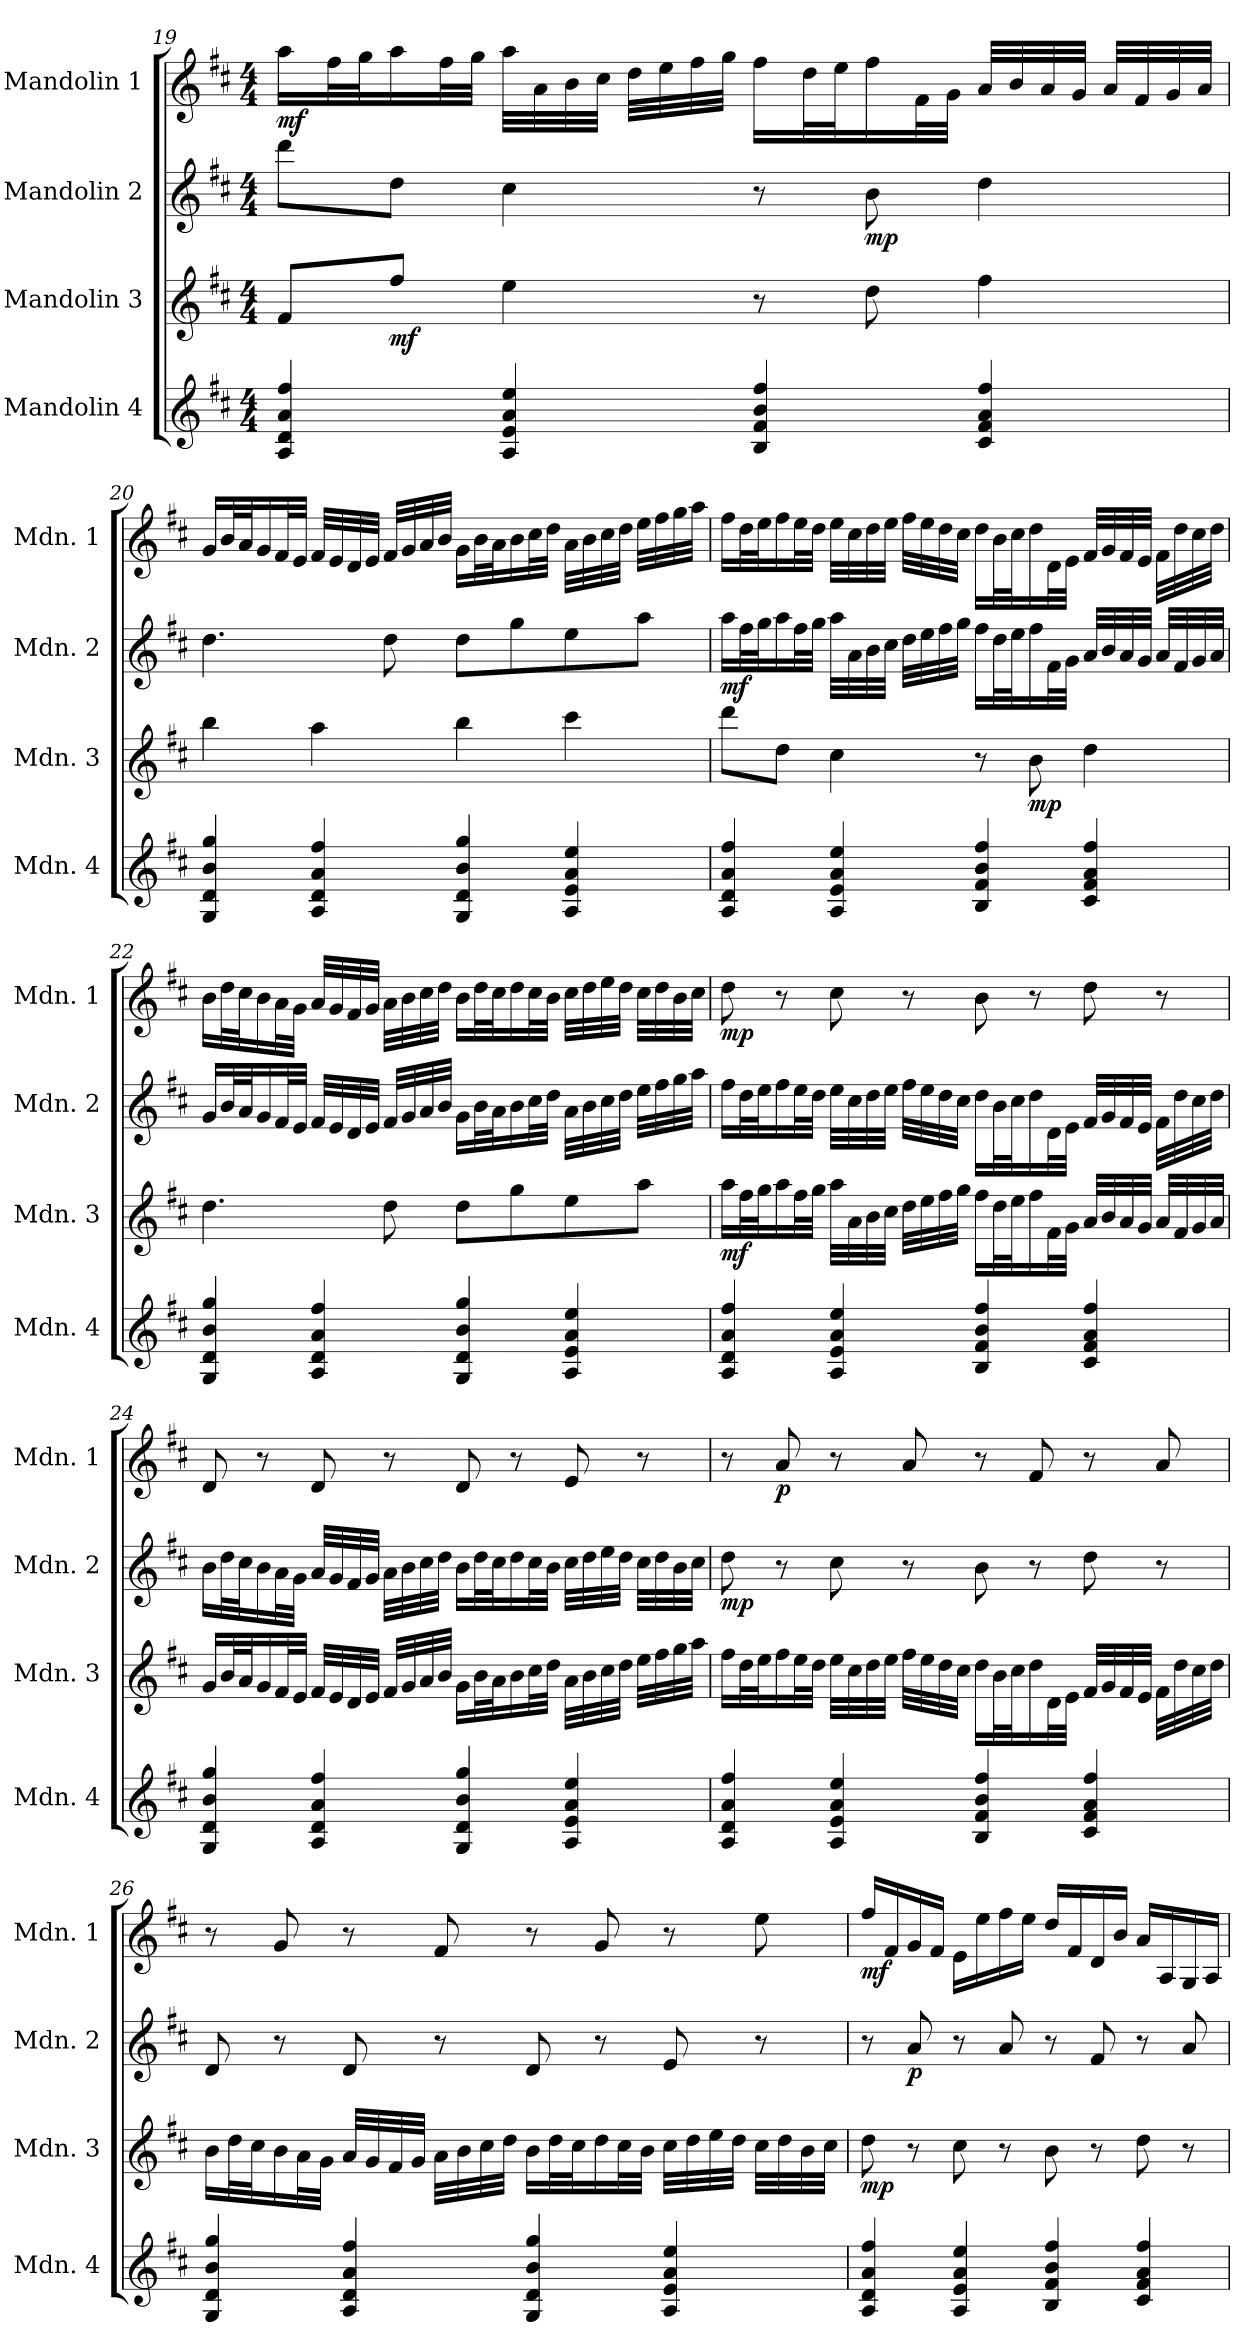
**kern	**kern	**dynam	**kern	**dynam	**kern	**dynam
*part4	*part3	*part3	*part2	*part2	*part1	*part1
*staff4	*staff3	*staff3	*staff2	*staff2	*staff1	*staff1
*I"Mandolin 4	*I"Mandolin 3	*	*I"Mandolin 2	*	*I"Mandolin 1	*
*I'Mdn. 4	*I'Mdn. 3	*	*I'Mdn. 2	*	*I'Mdn. 1	*
!!LO:LB:g=z
*clefG2	*clefG2	*	*clefG2	*	*clefG2	*
*k[f#c#]	*k[f#c#]	*	*k[f#c#]	*	*k[f#c#]	*
*D:	*D:	*	*D:	*	*D:	*
*M4/4	*M4/4	*	*M4/4	*	*M4/4	*
=19	=19	=19	=19	=19	=19	=19
!	!	!	!	!	!	!LO:DY:b
4A/ 4d/ 4a/ 4ff#/	8f#/L	.	8ddd\L	.	16aa\LL	mf
.	.	.	.	.	32ff#\L	.
.	.	.	.	.	32gg\J	.
!	!	!LO:DY:b	!	!	!	!
.	8ff#/J	mf	8dd\J	.	16aa\	.
.	.	.	.	.	32ff#\L	.
.	.	.	.	.	32gg\JJJ	.
4A/ 4e/ 4a/ 4ee/	4ee\	.	4cc#\	.	32aa\LLL	.
.	.	.	.	.	32a\	.
.	.	.	.	.	32b\	.
.	.	.	.	.	32cc#\JJJ	.
.	.	.	.	.	32dd\LLL	.
.	.	.	.	.	32ee\	.
.	.	.	.	.	32ff#\	.
.	.	.	.	.	32gg\JJJ	.
4B/ 4f#/ 4b/ 4ff#/	8r	.	8r	.	16ff#\LL	.
.	.	.	.	.	32dd\L	.
.	.	.	.	.	32ee\J	.
!	!	!	!	!LO:DY:b	!	!
.	8dd\	.	8b\	mp	16ff#\	.
.	.	.	.	.	32f#\L	.
.	.	.	.	.	32g\JJJ	.
4c#/ 4f#/ 4a/ 4ff#/	4ff#\	.	4dd\	.	32a/LLL	.
.	.	.	.	.	32b/	.
.	.	.	.	.	32a/	.
.	.	.	.	.	32g/JJJ	.
.	.	.	.	.	32a/LLL	.
.	.	.	.	.	32f#/	.
.	.	.	.	.	32g/	.
.	.	.	.	.	32a/JJJ	.
!!LO:LB:g=z
=20	=20	=20	=20	=20	=20	=20
4G/ 4d/ 4b/ 4gg/	4bb\	.	4.dd\	.	16g/LL	.
.	.	.	.	.	32b/L	.
.	.	.	.	.	32a/J	.
.	.	.	.	.	16g/	.
.	.	.	.	.	32f#/L	.
.	.	.	.	.	32e/JJJ	.
4A/ 4d/ 4a/ 4ff#/	4aa\	.	.	.	32f#/LLL	.
.	.	.	.	.	32e/	.
.	.	.	.	.	32d/	.
.	.	.	.	.	32e/JJJ	.
.	.	.	8dd\	.	32f#/LLL	.
.	.	.	.	.	32g/	.
.	.	.	.	.	32a/	.
.	.	.	.	.	32b/JJJ	.
4G/ 4d/ 4b/ 4gg/	4bb\	.	8dd\L	.	16g\LL	.
.	.	.	.	.	32b\L	.
.	.	.	.	.	32a\J	.
.	.	.	8gg\	.	16b\	.
.	.	.	.	.	32cc#\L	.
.	.	.	.	.	32dd\JJJ	.
4A/ 4e/ 4a/ 4ee/	4ccc#\	.	8ee\	.	32a\LLL	.
.	.	.	.	.	32b\	.
.	.	.	.	.	32cc#\	.
.	.	.	.	.	32dd\JJJ	.
.	.	.	8aa\J	.	32ee\LLL	.
.	.	.	.	.	32ff#\	.
.	.	.	.	.	32gg\	.
.	.	.	.	.	32aa\JJJ	.
!!LO:PB:g=z
=21	=21	=21	=21	=21	=21	=21
!	!	!	!	!LO:DY:b	!	!
4A/ 4d/ 4a/ 4ff#/	8ddd\L	.	16aa\LL	mf	16ff#\LL	.
.	.	.	32ff#\L	.	32dd\L	.
.	.	.	32gg\J	.	32ee\J	.
.	8dd\J	.	16aa\	.	16ff#\	.
.	.	.	32ff#\L	.	32ee\L	.
.	.	.	32gg\JJJ	.	32dd\JJJ	.
4A/ 4e/ 4a/ 4ee/	4cc#\	.	32aa\LLL	.	32ee\LLL	.
.	.	.	32a\	.	32cc#\	.
.	.	.	32b\	.	32dd\	.
.	.	.	32cc#\JJJ	.	32ee\JJJ	.
.	.	.	32dd\LLL	.	32ff#\LLL	.
.	.	.	32ee\	.	32ee\	.
.	.	.	32ff#\	.	32dd\	.
.	.	.	32gg\JJJ	.	32cc#\JJJ	.
4B/ 4f#/ 4b/ 4ff#/	8r	.	16ff#\LL	.	16dd\LL	.
.	.	.	32dd\L	.	32b\L	.
.	.	.	32ee\J	.	32cc#\J	.
!	!	!LO:DY:b	!	!	!	!
.	8b\	mp	16ff#\	.	16dd\	.
.	.	.	32f#\L	.	32d\L	.
.	.	.	32g\JJJ	.	32e\JJJ	.
4c#/ 4f#/ 4a/ 4ff#/	4dd\	.	32a/LLL	.	32f#/LLL	.
.	.	.	32b/	.	32g/	.
.	.	.	32a/	.	32f#/	.
.	.	.	32g/JJJ	.	32e/JJJ	.
.	.	.	32a/LLL	.	32f#\LLL	.
.	.	.	32f#/	.	32dd\	.
.	.	.	32g/	.	32cc#\	.
.	.	.	32a/JJJ	.	32dd\JJJ	.
!!LO:LB:g=z
=22	=22	=22	=22	=22	=22	=22
4G/ 4d/ 4b/ 4gg/	4.dd\	.	16g/LL	.	16b\LL	.
.	.	.	32b/L	.	32dd\L	.
.	.	.	32a/J	.	32cc#\J	.
.	.	.	16g/	.	16b\	.
.	.	.	32f#/L	.	32a\L	.
.	.	.	32e/JJJ	.	32g\JJJ	.
4A/ 4d/ 4a/ 4ff#/	.	.	32f#/LLL	.	32a/LLL	.
.	.	.	32e/	.	32g/	.
.	.	.	32d/	.	32f#/	.
.	.	.	32e/JJJ	.	32g/JJJ	.
.	8dd\	.	32f#/LLL	.	32a\LLL	.
.	.	.	32g/	.	32b\	.
.	.	.	32a/	.	32cc#\	.
.	.	.	32b/JJJ	.	32dd\JJJ	.
4G/ 4d/ 4b/ 4gg/	8dd\L	.	16g\LL	.	16b\LL	.
.	.	.	32b\L	.	32dd\L	.
.	.	.	32a\J	.	32cc#\J	.
.	8gg\	.	16b\	.	16dd\	.
.	.	.	32cc#\L	.	32cc#\L	.
.	.	.	32dd\JJJ	.	32b\JJJ	.
4A/ 4e/ 4a/ 4ee/	8ee\	.	32a\LLL	.	32cc#\LLL	.
.	.	.	32b\	.	32dd\	.
.	.	.	32cc#\	.	32ee\	.
.	.	.	32dd\JJJ	.	32dd\JJJ	.
.	8aa\J	.	32ee\LLL	.	32cc#\LLL	.
.	.	.	32ff#\	.	32dd\	.
.	.	.	32gg\	.	32b\	.
.	.	.	32aa\JJJ	.	32cc#\JJJ	.
!!LO:LB:g=z
=23	=23	=23	=23	=23	=23	=23
!	!	!LO:DY:b	!	!	!	!LO:DY:b
4A/ 4d/ 4a/ 4ff#/	16aa\LL	mf	16ff#\LL	.	8dd\	mp
.	32ff#\L	.	32dd\L	.	.	.
.	32gg\J	.	32ee\J	.	.	.
.	16aa\	.	16ff#\	.	8r	.
.	32ff#\L	.	32ee\L	.	.	.
.	32gg\JJJ	.	32dd\JJJ	.	.	.
4A/ 4e/ 4a/ 4ee/	32aa\LLL	.	32ee\LLL	.	8cc#\	.
.	32a\	.	32cc#\	.	.	.
.	32b\	.	32dd\	.	.	.
.	32cc#\JJJ	.	32ee\JJJ	.	.	.
.	32dd\LLL	.	32ff#\LLL	.	8r	.
.	32ee\	.	32ee\	.	.	.
.	32ff#\	.	32dd\	.	.	.
.	32gg\JJJ	.	32cc#\JJJ	.	.	.
4B/ 4f#/ 4b/ 4ff#/	16ff#\LL	.	16dd\LL	.	8b\	.
.	32dd\L	.	32b\L	.	.	.
.	32ee\J	.	32cc#\J	.	.	.
.	16ff#\	.	16dd\	.	8r	.
.	32f#\L	.	32d\L	.	.	.
.	32g\JJJ	.	32e\JJJ	.	.	.
4c#/ 4f#/ 4a/ 4ff#/	32a/LLL	.	32f#/LLL	.	8dd\	.
.	32b/	.	32g/	.	.	.
.	32a/	.	32f#/	.	.	.
.	32g/JJJ	.	32e/JJJ	.	.	.
.	32a/LLL	.	32f#\LLL	.	8r	.
.	32f#/	.	32dd\	.	.	.
.	32g/	.	32cc#\	.	.	.
.	32a/JJJ	.	32dd\JJJ	.	.	.
!!LO:PB:g=z
=24	=24	=24	=24	=24	=24	=24
4G/ 4d/ 4b/ 4gg/	16g/LL	.	16b\LL	.	8d/	.
.	32b/L	.	32dd\L	.	.	.
.	32a/J	.	32cc#\J	.	.	.
.	16g/	.	16b\	.	8r	.
.	32f#/L	.	32a\L	.	.	.
.	32e/JJJ	.	32g\JJJ	.	.	.
4A/ 4d/ 4a/ 4ff#/	32f#/LLL	.	32a/LLL	.	8d/	.
.	32e/	.	32g/	.	.	.
.	32d/	.	32f#/	.	.	.
.	32e/JJJ	.	32g/JJJ	.	.	.
.	32f#/LLL	.	32a\LLL	.	8r	.
.	32g/	.	32b\	.	.	.
.	32a/	.	32cc#\	.	.	.
.	32b/JJJ	.	32dd\JJJ	.	.	.
4G/ 4d/ 4b/ 4gg/	16g\LL	.	16b\LL	.	8d/	.
.	32b\L	.	32dd\L	.	.	.
.	32a\J	.	32cc#\J	.	.	.
.	16b\	.	16dd\	.	8r	.
.	32cc#\L	.	32cc#\L	.	.	.
.	32dd\JJJ	.	32b\JJJ	.	.	.
4A/ 4e/ 4a/ 4ee/	32a\LLL	.	32cc#\LLL	.	8e/	.
.	32b\	.	32dd\	.	.	.
.	32cc#\	.	32ee\	.	.	.
.	32dd\JJJ	.	32dd\JJJ	.	.	.
.	32ee\LLL	.	32cc#\LLL	.	8r	.
.	32ff#\	.	32dd\	.	.	.
.	32gg\	.	32b\	.	.	.
.	32aa\JJJ	.	32cc#\JJJ	.	.	.
!!LO:LB:g=z
=25	=25	=25	=25	=25	=25	=25
!	!	!	!	!LO:DY:b	!	!
4A/ 4d/ 4a/ 4ff#/	16ff#\LL	.	8dd\	mp	8r	.
.	32dd\L	.	.	.	.	.
.	32ee\J	.	.	.	.	.
!	!	!	!	!	!	!LO:DY:b
.	16ff#\	.	8r	.	8a/	p
.	32ee\L	.	.	.	.	.
.	32dd\JJJ	.	.	.	.	.
4A/ 4e/ 4a/ 4ee/	32ee\LLL	.	8cc#\	.	8r	.
.	32cc#\	.	.	.	.	.
.	32dd\	.	.	.	.	.
.	32ee\JJJ	.	.	.	.	.
.	32ff#\LLL	.	8r	.	8a/	.
.	32ee\	.	.	.	.	.
.	32dd\	.	.	.	.	.
.	32cc#\JJJ	.	.	.	.	.
4B/ 4f#/ 4b/ 4ff#/	16dd\LL	.	8b\	.	8r	.
.	32b\L	.	.	.	.	.
.	32cc#\J	.	.	.	.	.
.	16dd\	.	8r	.	8f#/	.
.	32d\L	.	.	.	.	.
.	32e\JJJ	.	.	.	.	.
4c#/ 4f#/ 4a/ 4ff#/	32f#/LLL	.	8dd\	.	8r	.
.	32g/	.	.	.	.	.
.	32f#/	.	.	.	.	.
.	32e/JJJ	.	.	.	.	.
.	32f#\LLL	.	8r	.	8a/	.
.	32dd\	.	.	.	.	.
.	32cc#\	.	.	.	.	.
.	32dd\JJJ	.	.	.	.	.
!!LO:LB:g=z
=26	=26	=26	=26	=26	=26	=26
4G/ 4d/ 4b/ 4gg/	16b\LL	.	8d/	.	8r	.
.	32dd\L	.	.	.	.	.
.	32cc#\J	.	.	.	.	.
.	16b\	.	8r	.	8g/	.
.	32a\L	.	.	.	.	.
.	32g\JJJ	.	.	.	.	.
4A/ 4d/ 4a/ 4ff#/	32a/LLL	.	8d/	.	8r	.
.	32g/	.	.	.	.	.
.	32f#/	.	.	.	.	.
.	32g/JJJ	.	.	.	.	.
.	32a\LLL	.	8r	.	8f#/	.
.	32b\	.	.	.	.	.
.	32cc#\	.	.	.	.	.
.	32dd\JJJ	.	.	.	.	.
4G/ 4d/ 4b/ 4gg/	16b\LL	.	8d/	.	8r	.
.	32dd\L	.	.	.	.	.
.	32cc#\J	.	.	.	.	.
.	16dd\	.	8r	.	8g/	.
.	32cc#\L	.	.	.	.	.
.	32b\JJJ	.	.	.	.	.
4A/ 4e/ 4a/ 4ee/	32cc#\LLL	.	8e/	.	8r	.
.	32dd\	.	.	.	.	.
.	32ee\	.	.	.	.	.
.	32dd\JJJ	.	.	.	.	.
.	32cc#\LLL	.	8r	.	8ee\	.
.	32dd\	.	.	.	.	.
.	32b\	.	.	.	.	.
.	32cc#\JJJ	.	.	.	.	.
!!LO:PB:g=z
=27	=27	=27	=27	=27	=27	=27
!	!	!LO:DY:b	!	!	!	!LO:DY:b
4A/ 4d/ 4a/ 4ff#/	8dd\	mp	8r	.	16ff#/LL	mf
.	.	.	.	.	16f#/	.
!	!	!	!	!LO:DY:b	!	!
.	8r	.	8a/	p	16g/	.
.	.	.	.	.	16f#/JJ	.
4A/ 4e/ 4a/ 4ee/	8cc#\	.	8r	.	16e\LL	.
.	.	.	.	.	16ee\	.
.	8r	.	8a/	.	16ff#\	.
.	.	.	.	.	16ee\JJ	.
4B/ 4f#/ 4b/ 4ff#/	8b\	.	8r	.	16dd/LL	.
.	.	.	.	.	16f#/	.
.	8r	.	8f#/	.	16d/	.
.	.	.	.	.	16b/JJ	.
4c#/ 4f#/ 4a/ 4ff#/	8dd\	.	8r	.	16a/LL	.
.	.	.	.	.	16A/	.
.	8r	.	8a/	.	16G/	.
.	.	.	.	.	16A/JJ	.
=	=	=	=	=	=	=
*-	*-	*-	*-	*-	*-	*-
